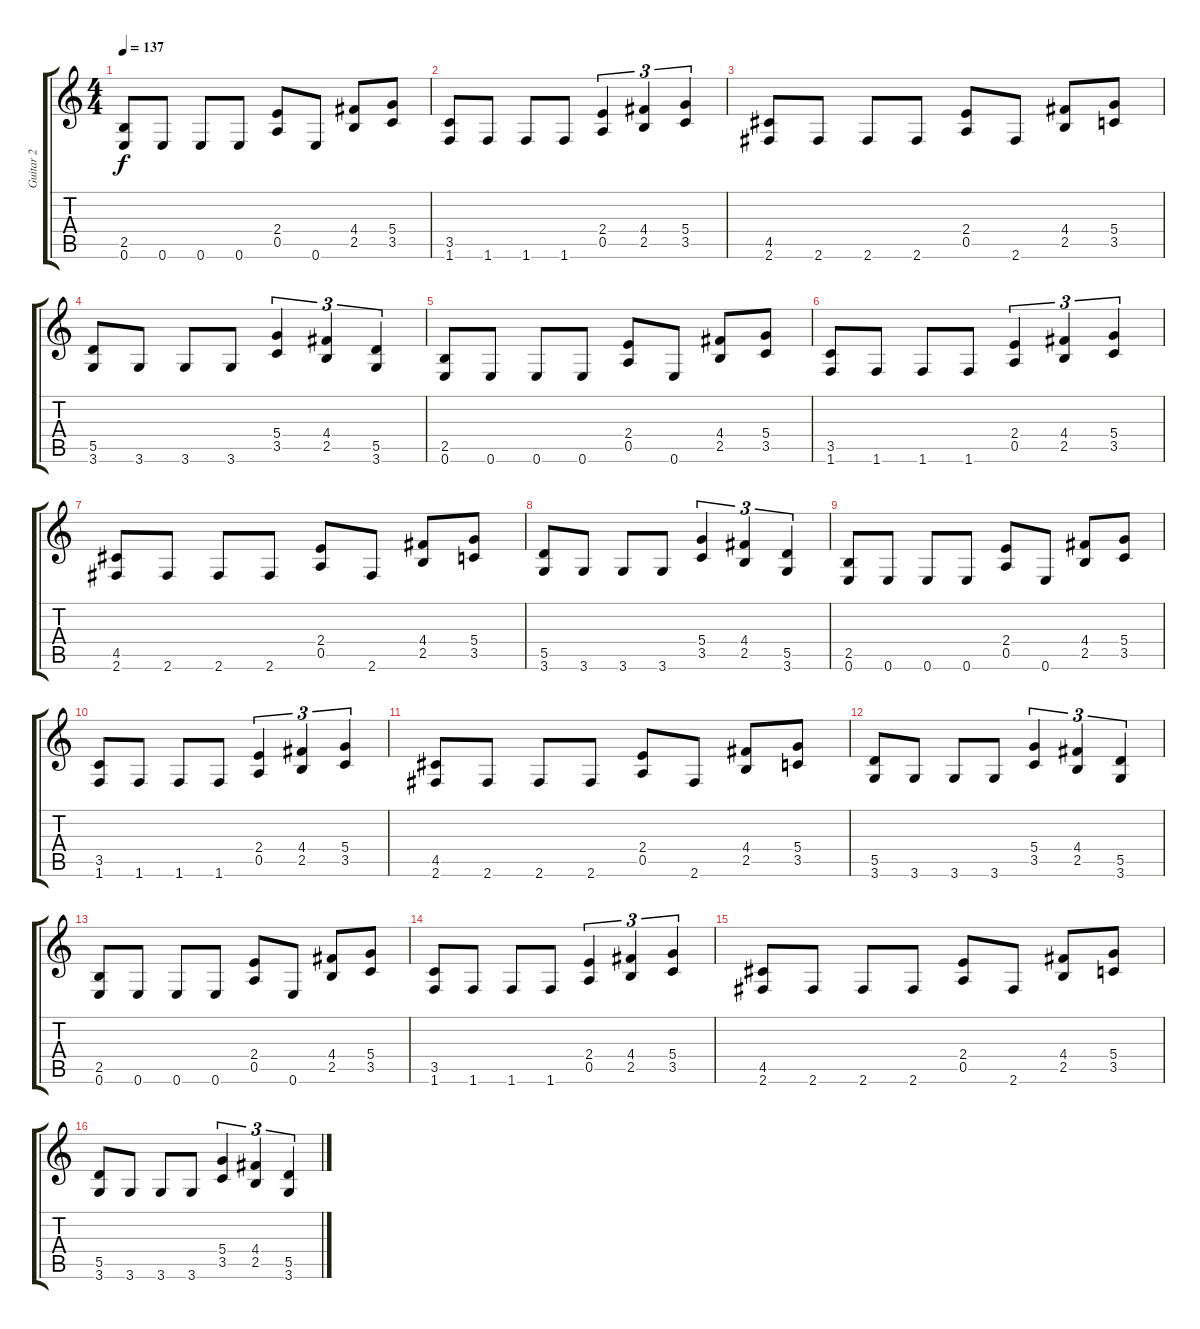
\track ("Guitar 2" "Guitar 2") {instrument distortionguitar}
\staff {score tabs}
\tuning (E4 B3 G3 D3 A2 E2) {hide}
\ts (4 4)
\tempo 137
\clef g2
\ks c
(2.5 0.6).8{dy f} 0.6.8 0.6.8 0.6.8 (2.4 0.5).8 0.6.8 (4.4 2.5).8 (5.4 3.5).8 |
(3.5 1.6).8 1.6.8 1.6.8 1.6.8 (2.4 0.5).4{tu (3 2)} (4.4 2.5).4{tu (3 2)} (5.4 3.5).4{tu (3 2)} |
(4.5 2.6).8 2.6.8 2.6.8 2.6.8 (2.4 0.5).8 2.6.8 (4.4 2.5).8 (5.4 3.5).8 |
(5.5 3.6).8 3.6.8 3.6.8 3.6.8 (5.4 3.5).4{tu (3 2)} (4.4 2.5).4{tu (3 2)} (5.5 3.6).4{tu (3 2)} |
(2.5 0.6).8 0.6.8 0.6.8 0.6.8 (2.4 0.5).8 0.6.8 (4.4 2.5).8 (5.4 3.5).8 |
(3.5 1.6).8 1.6.8 1.6.8 1.6.8 (2.4 0.5).4{tu (3 2)} (4.4 2.5).4{tu (3 2)} (5.4 3.5).4{tu (3 2)} |
(4.5 2.6).8 2.6.8 2.6.8 2.6.8 (2.4 0.5).8 2.6.8 (4.4 2.5).8 (5.4 3.5).8 |
(5.5 3.6).8 3.6.8 3.6.8 3.6.8 (5.4 3.5).4{tu (3 2)} (4.4 2.5).4{tu (3 2)} (5.5 3.6).4{tu (3 2)} |
(2.5 0.6).8 0.6.8 0.6.8 0.6.8 (2.4 0.5).8 0.6.8 (4.4 2.5).8 (5.4 3.5).8 |
(3.5 1.6).8 1.6.8 1.6.8 1.6.8 (2.4 0.5).4{tu (3 2)} (4.4 2.5).4{tu (3 2)} (5.4 3.5).4{tu (3 2)} |
(4.5 2.6).8 2.6.8 2.6.8 2.6.8 (2.4 0.5).8 2.6.8 (4.4 2.5).8 (5.4 3.5).8 |
(5.5 3.6).8 3.6.8 3.6.8 3.6.8 (5.4 3.5).4{tu (3 2)} (4.4 2.5).4{tu (3 2)} (5.5 3.6).4{tu (3 2)} |
(2.5 0.6).8 0.6.8 0.6.8 0.6.8 (2.4 0.5).8 0.6.8 (4.4 2.5).8 (5.4 3.5).8 |
(3.5 1.6).8 1.6.8 1.6.8 1.6.8 (2.4 0.5).4{tu (3 2)} (4.4 2.5).4{tu (3 2)} (5.4 3.5).4{tu (3 2)} |
(4.5 2.6).8 2.6.8 2.6.8 2.6.8 (2.4 0.5).8 2.6.8 (4.4 2.5).8 (5.4 3.5).8 |
(5.5 3.6).8 3.6.8 3.6.8 3.6.8 (5.4 3.5).4{tu (3 2)} (4.4 2.5).4{tu (3 2)} (5.5 3.6).4{tu (3 2)}
